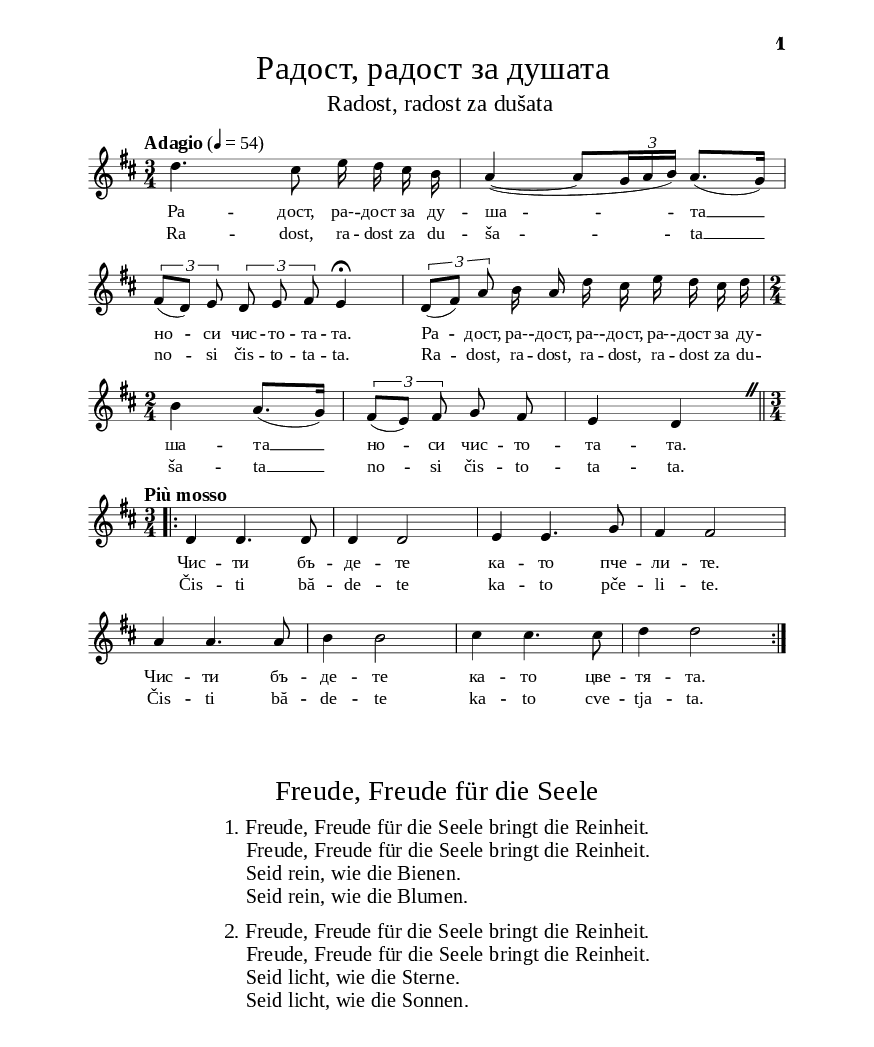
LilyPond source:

\version "2.24.3"

% include paper part and global functions
\include "include/globals.ily"

\bookpart {
  \label #'ref155_1
  \tocItem \markup "Радост, радост за душата – Radost, radost za dušata"
  \include "include/bookpart-paper.ily"
  \score {
    \include "include/score-layout.ily"

    \new Voice \absolute {
      \clef treble
      \key d \major
      \time 3/4
      \tempoFunc "Adagio" 4 "54"
      \autoBeamOff
      d''4.  cis''8  e''16  d''16
      cis''16  b'16 | % 2
      a'4 ( ~  a'8 [ \once \omit TupletBracket
      \times 2/3  {
        g'16  a'16  b'16 ) ]
      }
      a'8. ( [  g'16 ) ] \break | % 3

      \times 2/3  {
        fis'8 ( [  d'8 ) ] e'8
      }

      \times 2/3  {
        d'8   e'8  fis'8
      }
      e'4 ^\fermata \noBreak | % 4

      \times 2/3  {
        d'8 ([  fis'8 ]) a'8
      }
      b'16  a'16  d''16  cis''16
      e''16  d''16  cis''16  d''16
      \break | % 5
      \time 2/4
      b'4  a'8. [(  g'16 )]
      \times 2/3  {
        fis'8 ( [  e'8 ) ] fis'8
      }
      % 6
      g'8  fis'8  e'4  d'4 \caesura \time 3/4 \break
      \bar ".|:-||"
      | % 7
      \tempo "Più mosso"
      d'4  d'4.  d'8 | % 8
      d'4  d'2 | % 9
      e'4  e'4.  g'8 |
      fis'4  fis'2 \break | % 11
      a'4  a'4.  a'8 | % 12
      b'4  b'2 | % 13
      cis''4  cis''4.  cis''8 | % 14
      d''4  d''2
      \bar ":|."

    }

    \addlyrics {
      Ра -- дост, "ра-" -- дост за ду -- ша
      --  та __  но -- си
      чис -- то -- та -- та. Ра -- дост,
      "ра-" -- дост, "ра-" -- дост, "ра-" -- дост
      за ду -- ша -- та __  но -- си
      чис -- то -- та -- та. Чис -- ти бъ --
      де -- те ка -- то пче -- ли -- те.
      Чис -- ти бъ -- де -- те ка -- то
      цве -- тя -- та.
    }

    \addlyrics {
      Ra -- dost, ra -- dost za du -- ša
      --  ta __  no -- si
      čis -- to -- ta -- ta. Ra -- dost,
      ra -- dost, ra -- dost, ra -- dost
      za du -- ša -- ta __  no -- si
      čis -- to -- ta -- ta. Čis -- ti bă --
      de -- te ka -- to pče -- li -- te.
      Čis -- ti bă -- de -- te ka -- to
      cve -- tja -- ta.
    }
    \header {
      title = \titleFunc "Радост, радост за душата "" Radost, radost za dušata"
    }

    \midi{}

  } % score

  \markup \vspace #3

  % include foreign translation(s) of the song
  \version "2.24.4"

\markup \fill-line { \fontsize #deTitleFontSize "Freude, Freude für die Seele" }
\markup \null
\markup \null
\markup \abs-fontsize #10 {
      \fill-line {
  \override #`(baseline-skip . ,deCoupletBaselineSkip)

  \column {

\line { 1. Freude, Freude für die Seele bringt die Reinheit. }

\line {   "   "  Freude, Freude für die Seele bringt die Reinheit. }

\line {   "   "  Seid rein, wie die Bienen.}

\line {   "   "  Seid rein, wie die Blumen.}
   \vspace #0.5

\line { 2. Freude, Freude für die Seele bringt die Reinheit. }

\line {   "   "  Freude, Freude für die Seele bringt die Reinheit. }

\line {   "   "  Seid licht, wie die Sterne.}

\line {   "   "  Seid licht, wie die Sonnen.}

  }
}
}


} % bookpart
